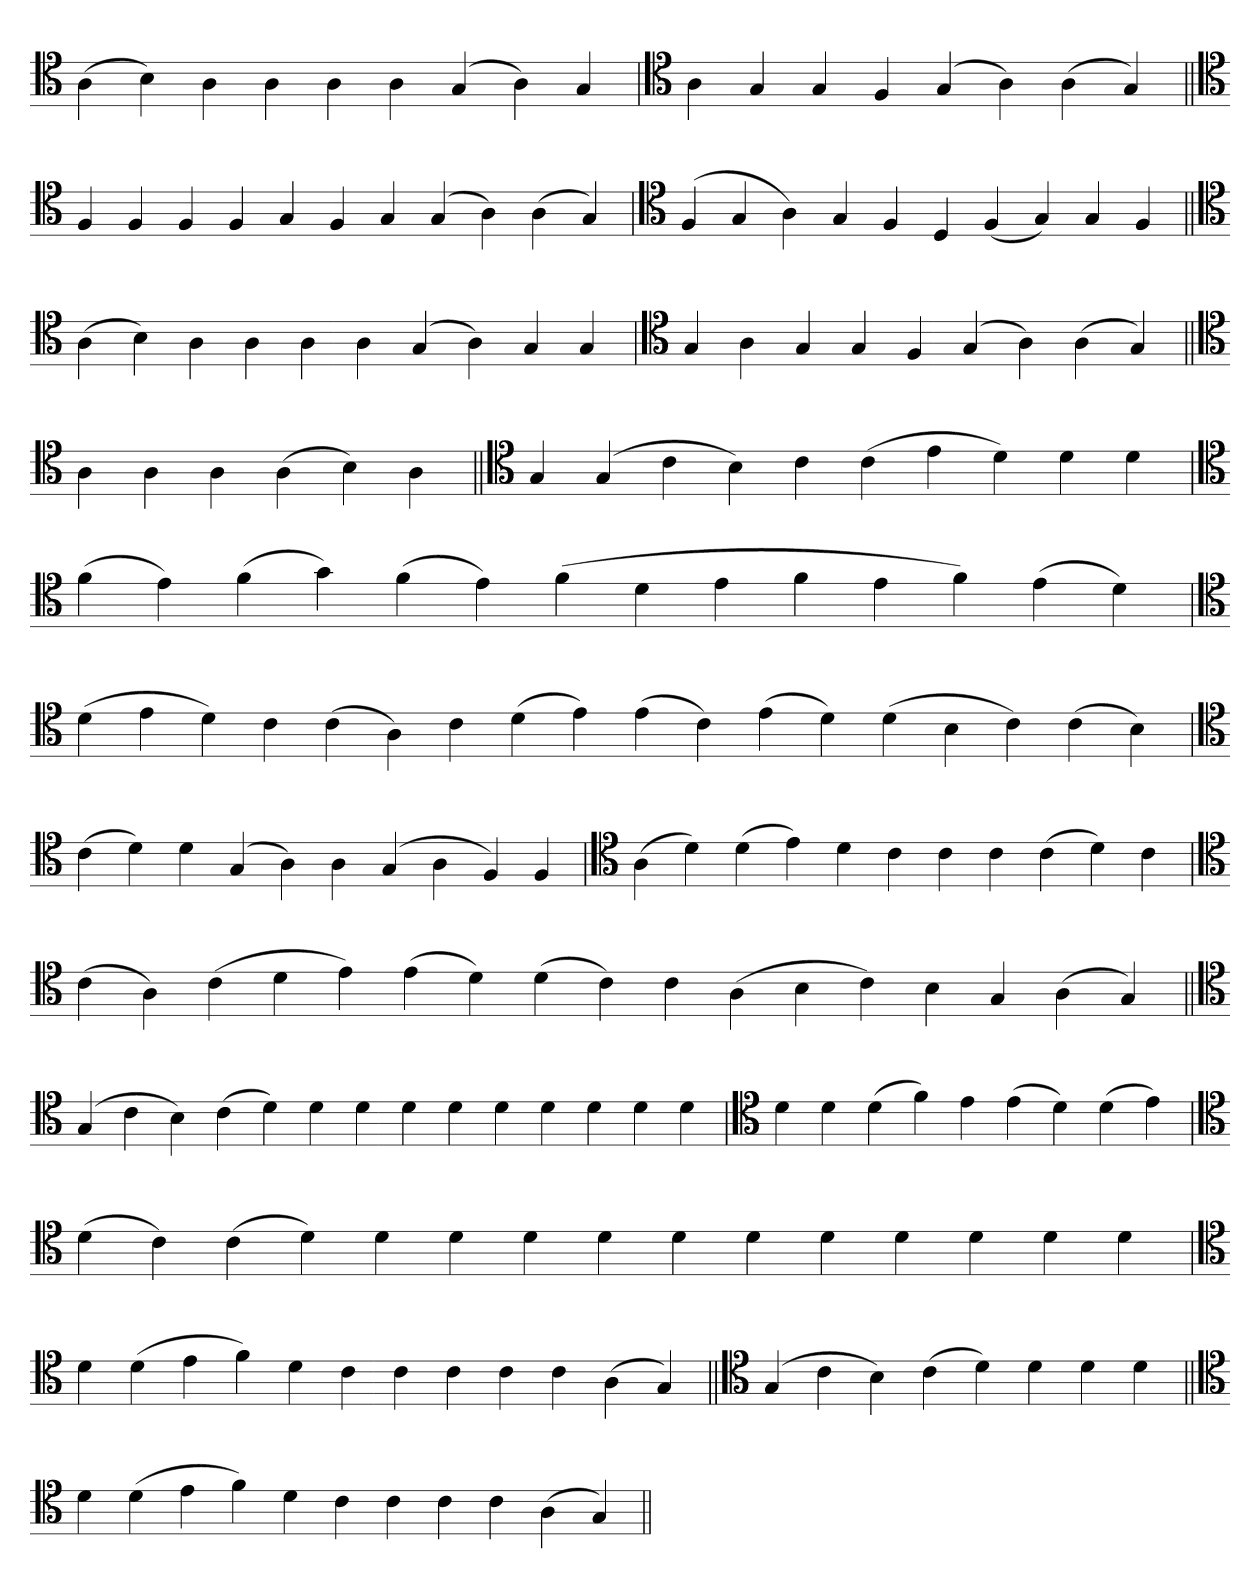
**kern
*part1
*staff1
*clefC4
=
(4A
4B)
4A
4A
4A
4A
(4G
4A)
4G
=`
*clefC4
4A
4G
4G
4F
(4G
4A)
(4A
4G)
=||
*clefC4
4F
4F
4F
4F
4G
4F
4G
(4G
4A)
(4A
4G)
='
*clefC4
(4F
4G
4A)
4G
4F
4D
(4F
4G)
4G
4F
=||
*clefC4
(4A
4B)
4A
4A
4A
4A
(4G
4A)
4G
4G
=`
*clefC4
4G
4A
4G
4G
4F
(4G
4A)
(4A
4G)
=||
*clefC4
4A
4A
4A
(4A
4B)
4A
=||
*clefC4
4G
(4G
4c
4B)
4c
(4c
4e
4d)
4d
4d
=`
*clefC4
(4f
4e)
(4f
4g)
(4f
4e)
(4f
4d
4e
4f
4e
4f)
(4e
4d)
='
*clefC4
(4d
4e
4d)
4c
(4c
4A)
4c
(4d
4e)
(4e
4c)
(4e
4d)
(4d
4B
4c)
(4c
4B)
=`
*clefC4
(4c
4d)
4d
(4G
4A)
4A
(4G
4A
4F)
4F
=
*clefC4
(4A
4d)
(4d
4e)
4d
4c
4c
4c
(4c
4d)
4c
=`
*clefC4
(4c
4A)
(4c
4d
4e)
(4e
4d)
(4d
4c)
4c
(4A
4B
4c)
4B
4G
(4A
4G)
=||
*clefC4
(4G
4c
4B)
(4c
4d)
4d
4d
4d
4d
4d
4d
4d
4d
4d
=`
*clefC4
4d
4d
(4d
4f)
4e
(4e
4d)
(4d
4e)
=
*clefC4
(4d
4c)
(4c
4d)
4d
4d
4d
4d
4d
4d
4d
4d
4d
4d
4d
=`
*clefC4
4d
(4d
4e
4f)
4d
4c
4c
4c
4c
4c
(4A
4G)
=||
*clefC4
(4G
4c
4B)
(4c
4d)
4d
4d
4d
=||
*clefC4
4d
(4d
4e
4f)
4d
4c
4c
4c
4c
(4A
4G)
=||
*-
